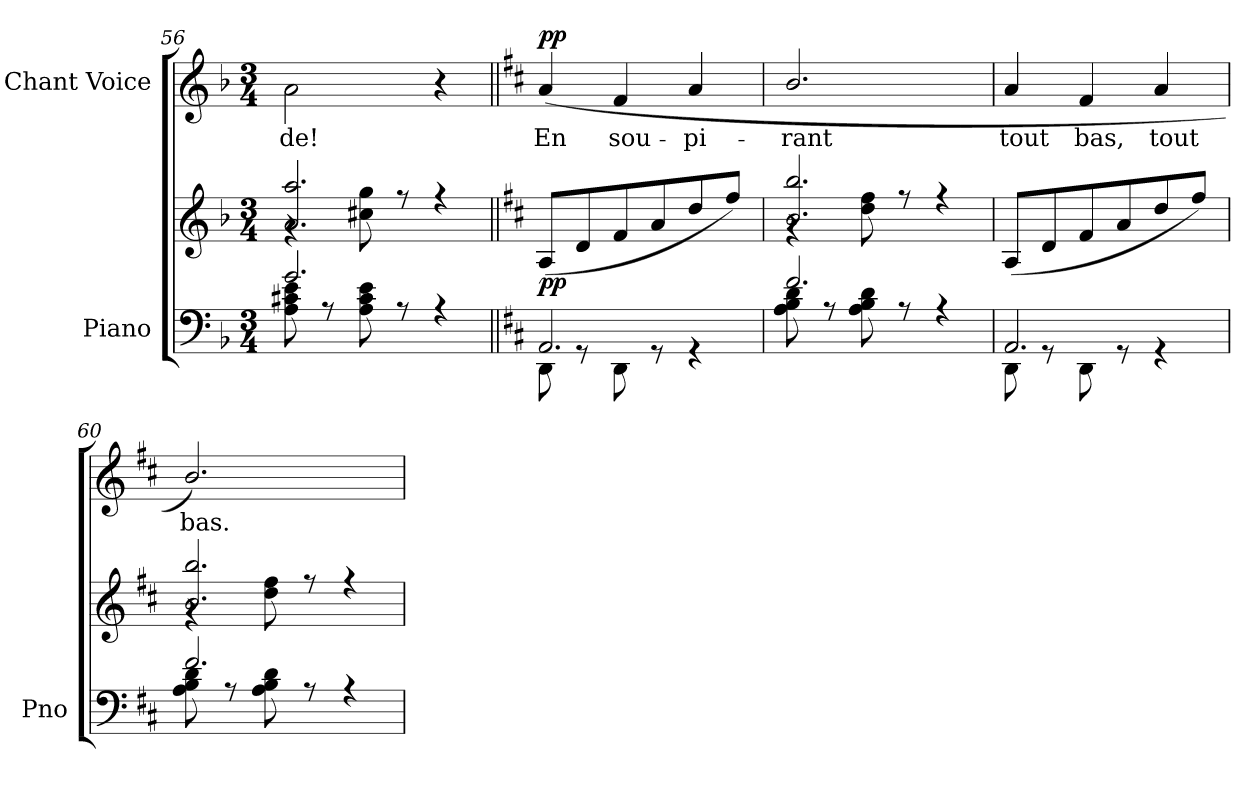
**kern	**kern	**dynam	**kern	**text	**dynam
*part2	*part2	*part2	*part1	*part1	*part1
*staff3	*staff2	*staff2/3	*staff1	*staff1	*staff1
*I"Piano	*	*	*I"Chant Voice	*	*
*I'Pno	*	*	*	*	*
*clefF4	*clefG2	*	*clefG2	*	*
*k[b-]	*k[b-]	*	*k[b-]	*	*
*M3/4	*M3/4	*	*M3/4	*	*
=56	=56	=56	=56	=56	=56
*^	*^	*	*	*	*
!	!	!	!	!	!	!LO:LY:b	!
2.g/	8A\ 8c#X\ 8e\	2.a/ 2.aa/	4rg	.	2a\	-de!	.
.	8rA	.	.	.	.	.	.
.	8A\ 8c#\ 8e\	.	8cc#X\ 8gg\	.	.	.	.
.	8rA	.	8rff	.	.	.	.
.	4rA	.	4rff	.	4r	.	.
*	*	*v	*v	*	*	*	*
=57||	=57||	=57||	=57||	=57||	=57||	=57||
*k[f#c#]	*	*k[f#c#]	*	*k[f#c#]	*	*
*	*	*^	*	*	*	*
!	!	!	!	!LO:DY:b	!	!LO:LY:b	!LO:DY:a
*	*	*v	*v	*	*	*	*
2.AA/	8DD:\	(<8A/L	pp	(>4a/	En	pp
.	8rGG	8d/	.	.	.	.
!	!	!	!	!	!LO:LY:b	!
.	8DD\	8f#/	.	4f#/	sou-	.
.	8rGG	8a/	.	.	.	.
!	!	!	!	!	!LO:LY:b	!
.	4rGG	8dd/	.	4a/	-pi-	.
.	.	8ff#/J)	.	.	.	.
=58	=58	=58	=58	=58	=58	=58
*	*	*^	*	*	*	*
!	!	!	!	!	!	!LO:LY:b	!
2.f#/	8A\ 8B\ 8d\	2.b/ 2.bb/	4rg	.	2.b/	-rant	.
.	8rA	.	.	.	.	.	.
.	8A\ 8B\ 8d\	.	8dd\ 8ff#\	.	.	.	.
.	8rA	.	8rff	.	.	.	.
.	4rA	.	4rff	.	.	.	.
!!LO:PB:g=z
=59	=59	=59	=59	=59	=59	=59	=59
!	!	!	!	!	!	!LO:LY:b	!
*	*	*v	*v	*	*	*	*
2.AA/	8DD:\	(<8A/L	.	4a/	tout	.
.	8rGG	8d/	.	.	.	.
!	!	!	!	!	!LO:LY:b	!
.	8DD\	8f#/	.	4f#/	bas,	.
.	8rGG	8a/	.	.	.	.
!	!	!	!	!	!LO:LY:b	!
.	4rGG	8dd/	.	4a/	tout	.
.	.	8ff#/J)	.	.	.	.
=60	=60	=60	=60	=60	=60	=60
*	*	*^	*	*	*	*
!	!	!	!	!	!	!LO:LY:b	!
2.f#/	8A\ 8B\ 8d\	2.b/ 2.bb/	4rg	.	2.b/)	bas.	.
.	8rA	.	.	.	.	.	.
.	8A\ 8B\ 8d\	.	8dd\ 8ff#\	.	.	.	.
.	8rA	.	8rff	.	.	.	.
.	4rA	.	4rff	.	.	.	.
*v	*v	*	*	*	*	*	*
*	*v	*v	*	*	*	*
=	=	=	=	=	=
*-	*-	*-	*-	*-	*-
